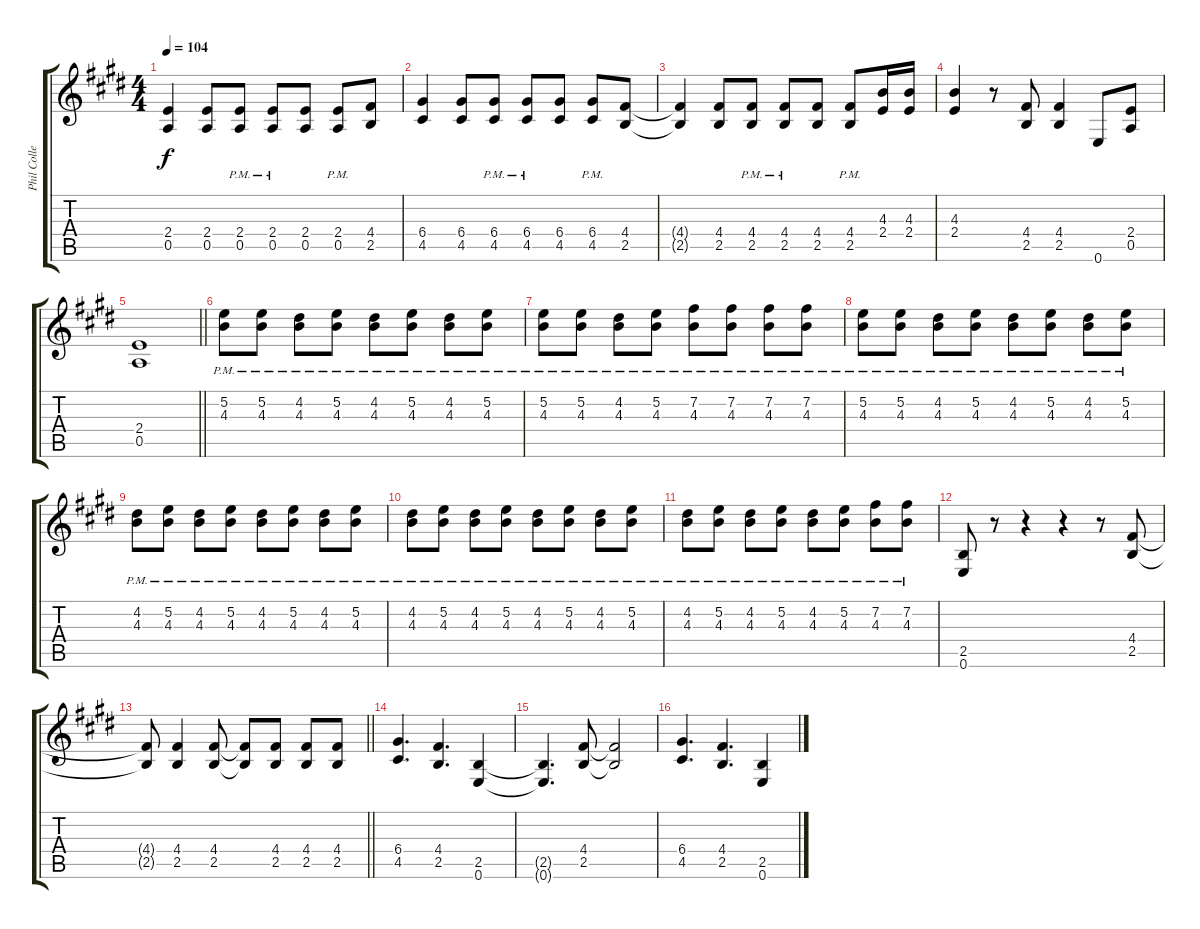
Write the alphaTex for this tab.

\track ("Phil Collen" "Phil Colle") {instrument electricguitarclean}
\staff {score tabs}
\tuning (E4 B3 G3 D3 A2 E2) {hide}
\ts (4 4)
\tempo 104
\clef g2
\ks e
(2.4{t} 0.5{t}).4{dy f} (2.4 0.5).8 (2.4{pm} 0.5{pm}).8 (2.4{pm} 0.5{pm}).8 (2.4 0.5).8 (2.4{pm} 0.5{pm}).8 (4.4 2.5).8 |
(6.4 4.5).4 (6.4 4.5).8 (6.4{pm} 4.5{pm}).8 (6.4{pm} 4.5{pm}).8 (6.4 4.5).8 (6.4{pm} 4.5{pm}).8 (4.4 2.5).8 |
(4.4{t} 2.5{t}).4 (4.4 2.5).8 (4.4{pm} 2.5{pm}).8 (4.4{pm} 2.5{pm}).8 (4.4 2.5).8 (4.4{pm} 2.5{pm}).8 (4.3 2.4).16 (4.3 2.4).16 |
(4.3 2.4).4 r.8 (4.4 2.5).8 (4.4 2.5).4 0.6.8 (2.4 0.5).8 |
\barLineRight lightlight
(2.4 0.5).1 |
(5.2{pm} 4.3{pm}).8 (5.2{pm} 4.3{pm}).8 (4.2{pm} 4.3{pm}).8 (5.2{pm} 4.3{pm}).8 (4.2{pm} 4.3{pm}).8 (5.2{pm} 4.3{pm}).8 (4.2{pm} 4.3{pm}).8 (5.2{pm} 4.3{pm}).8 |
(5.2{pm} 4.3{pm}).8 (5.2{pm} 4.3{pm}).8 (4.2{pm} 4.3{pm}).8 (5.2{pm} 4.3{pm}).8 (7.2{pm} 4.3{pm}).8 (7.2{pm} 4.3{pm}).8 (7.2{pm} 4.3{pm}).8 (7.2{pm} 4.3{pm}).8 |
(5.2{pm} 4.3{pm}).8 (5.2{pm} 4.3{pm}).8 (4.2{pm} 4.3{pm}).8 (5.2{pm} 4.3{pm}).8 (4.2{pm} 4.3{pm}).8 (5.2{pm} 4.3{pm}).8 (4.2{pm} 4.3{pm}).8 (5.2{pm} 4.3{pm}).8 |
(4.2{pm} 4.3{pm}).8 (5.2{pm} 4.3{pm}).8 (4.2{pm} 4.3{pm}).8 (5.2{pm} 4.3{pm}).8 (4.2{pm} 4.3{pm}).8 (5.2{pm} 4.3{pm}).8 (4.2{pm} 4.3{pm}).8 (5.2{pm} 4.3{pm}).8 |
(4.2{pm} 4.3{pm}).8 (5.2{pm} 4.3{pm}).8 (4.2{pm} 4.3{pm}).8 (5.2{pm} 4.3{pm}).8 (4.2{pm} 4.3{pm}).8 (5.2{pm} 4.3{pm}).8 (4.2{pm} 4.3{pm}).8 (5.2{pm} 4.3{pm}).8 |
(4.2{pm} 4.3{pm}).8 (5.2{pm} 4.3{pm}).8 (4.2{pm} 4.3{pm}).8 (5.2{pm} 4.3{pm}).8 (4.2{pm} 4.3{pm}).8 (5.2{pm} 4.3{pm}).8 (7.2{pm} 4.3{pm}).8 (7.2{pm} 4.3{pm}).8 |
(2.5 0.6).8 r.8 r.4 r.4 r.8 (4.4 2.5).8 |
\barLineRight lightlight
(4.4{t} 2.5{t}).8 (4.4 2.5).4 (4.4 2.5).8 (4.4{t} 2.5{t}).8 (4.4 2.5).8 (4.4 2.5).8 (4.4 2.5).8 |
(6.4 4.5).4{d} (4.4 2.5).4{d} (2.5 0.6).4 |
(2.5{t} 0.6{t}).4{d} (4.4 2.5).8 (4.4{t} 2.5{t}).2 |
(6.4 4.5).4{d} (4.4 2.5).4{d} (2.5 0.6).4
